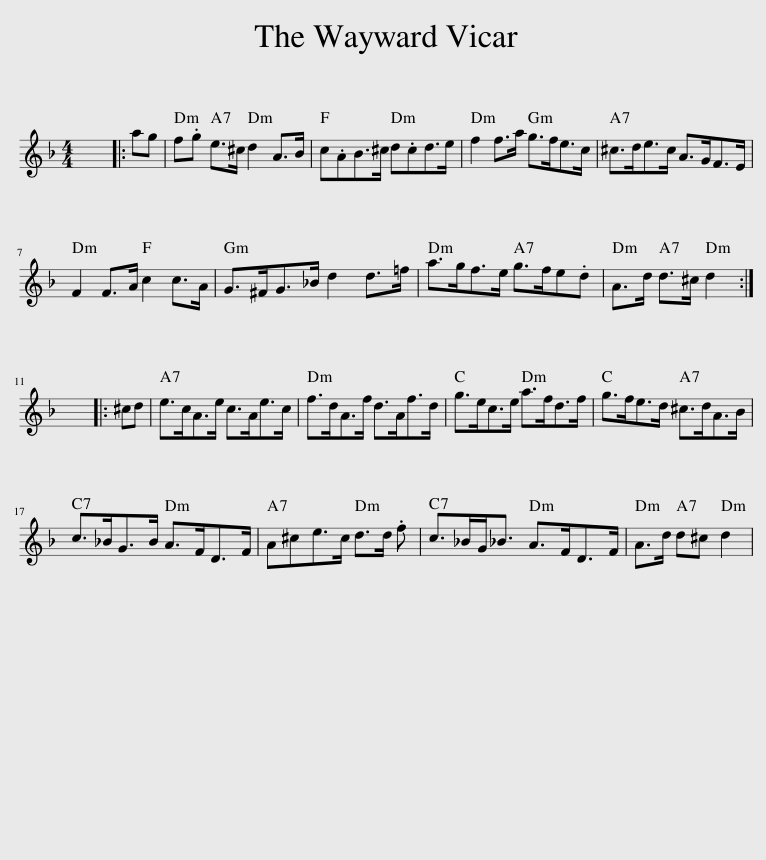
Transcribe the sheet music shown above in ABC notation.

X:1
L:1/8
M:4/4
I:linebreak $
K:Dmin
V:1 treble
V:1
 x8 |: ag | f.g e>^c d2 A>B | c.AB>^c d.cd>e | f2 f>a g>fe>c | %5
 ^c>de>c A>GF>E |$ F2 F>A c2 c>A | G>^FG>_B d2 d>=f | a>gf>e g>fe.d | A>d d>^c d2 :|$ %10
 x8 |: ^cd | e>cA>e c>Ae>c | f>dA>f d>Af>d | g>ec>e a>fd>f | %15
 g>fe>d ^c>dA>B |$ c>_BG>B A>FD>F | A^ce>c d>d .f | c>_BG<_B A>FD>F | A>d d^c d2 | %20
